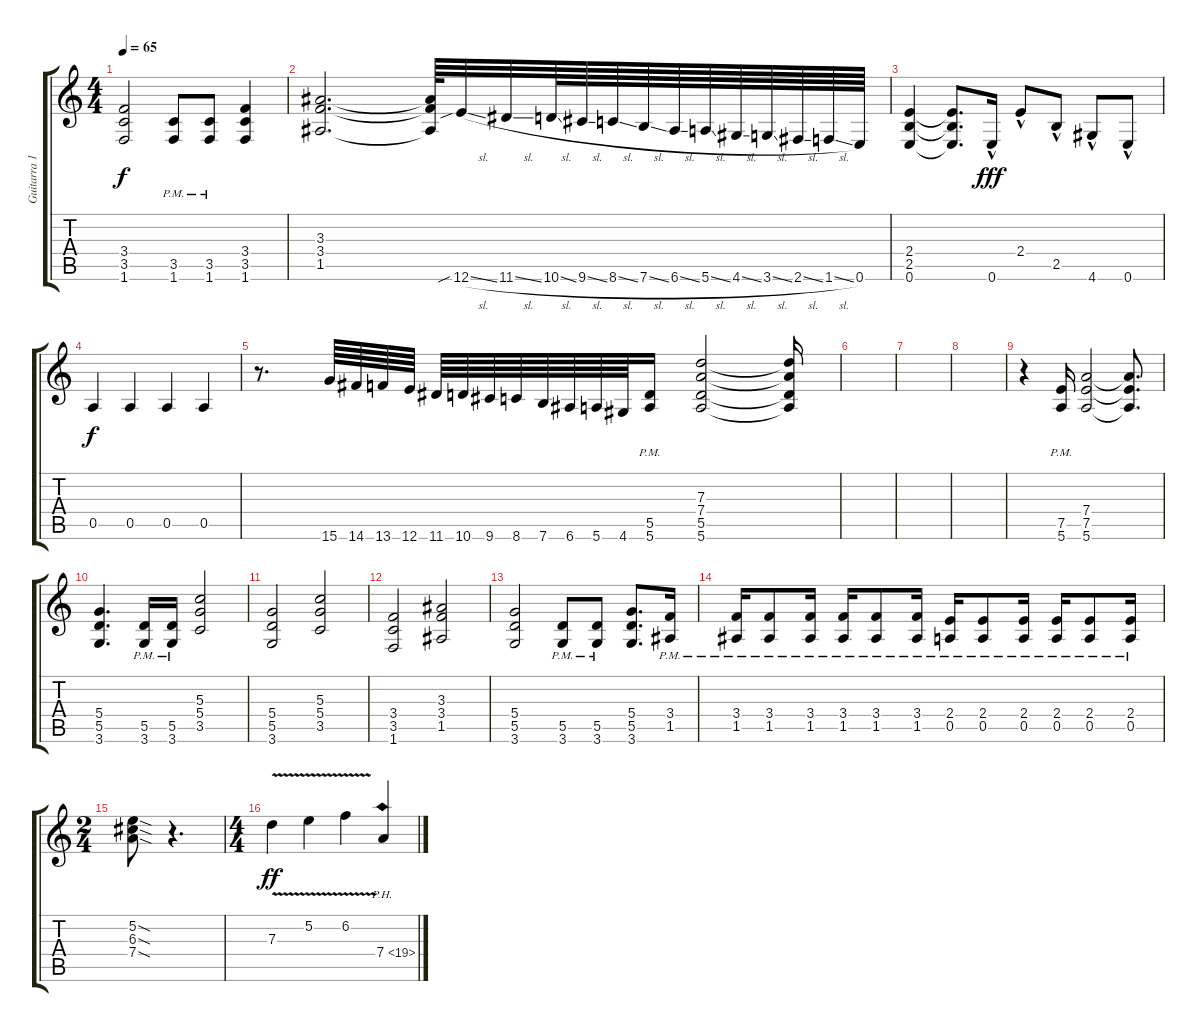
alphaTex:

\track ("Guitarra 1" "Guitarra 1") {instrument distortionguitar}
\staff {score tabs}
\tuning (E4 B3 G3 D3 A2 E2) {hide}
\ts (4 4)
\tempo 65
\clef g2
\ks c
(3.4 3.5 1.6).2{dy f} (3.5{pm} 1.6{pm}).8 (3.5{pm} 1.6{pm}).8 (3.4 3.5 1.6).4 |
(3.3 3.4 1.5).2{d} (3.3{t} 3.4{t} 1.5{t}).64 12.6{sib sl}.32 11.6{sl}.32 10.6{sl}.64 9.6{sl}.64 8.6{sl}.64 7.6{sl}.64 6.6{sl}.64 5.6{sl}.64 4.6{sl}.64 3.6{sl}.64 2.6{sl}.64 1.6{sl}.64 0.6.64 |
(2.4 2.5 0.6).4 (2.4{t} 2.5{t} 0.6{t}).8{d} 0.6{hac}.16{dy fff} 2.4{hac}.8 2.5{hac}.8 4.6{hac}.8 0.6{hac}.8 |
0.5.4{dy f} 0.5.4 0.5.4 0.5.4 |
r.8{d} 15.6.64 14.6.64 13.6.64 12.6.64 11.6.64 10.6.64 9.6.64 8.6.64 7.6.64 6.6.64 5.6.64 4.6.64 (5.5{pm} 5.6{pm}).16 (7.3 7.4 5.5 5.6).2 (7.3{t} 7.4{t} 5.5{t} 5.6{t}).16 |
|
|
|
r.4 (7.5{pm} 5.6{pm}).16 (7.4 7.5 5.6).2 (7.4{t} 7.5{t} 5.6{t}).8{d} |
(5.4 5.5 3.6).4{d} (5.5{pm} 3.6{pm}).16 (5.5{pm} 3.6{pm}).16 (5.3 5.4 3.5).2 |
(5.4 5.5 3.6).2 (5.3 5.4 3.5).2 |
(3.4 3.5 1.6).2 (3.3 3.4 1.5).2 |
(5.4 5.5 3.6).2 (5.5{pm} 3.6{pm}).8 (5.5{pm} 3.6{pm}).8 (5.4 5.5 3.6).8{d} (3.4{pm} 1.5{pm}).16 |
(3.4{pm} 1.5{pm}).16 (3.4{pm} 1.5{pm}).8 (3.4{pm} 1.5{pm}).16 (3.4{pm} 1.5{pm}).16 (3.4{pm} 1.5{pm}).8 (3.4{pm} 1.5{pm}).16 (2.4{pm} 0.5{pm}).16 (2.4{pm} 0.5{pm}).8 (2.4{pm} 0.5{pm}).16 (2.4{pm} 0.5{pm}).16 (2.4{pm} 0.5{pm}).8 (2.4{pm} 0.5{pm}).16 |
\ts (2 4)
(5.2{sod} 6.3{sod} 7.4{sod}).8 r.4{d} |
\ts (4 4)
7.3{v}.4{dy ff} 5.2{v}.4 6.2{v}.4 7.4{ph 12}.4
